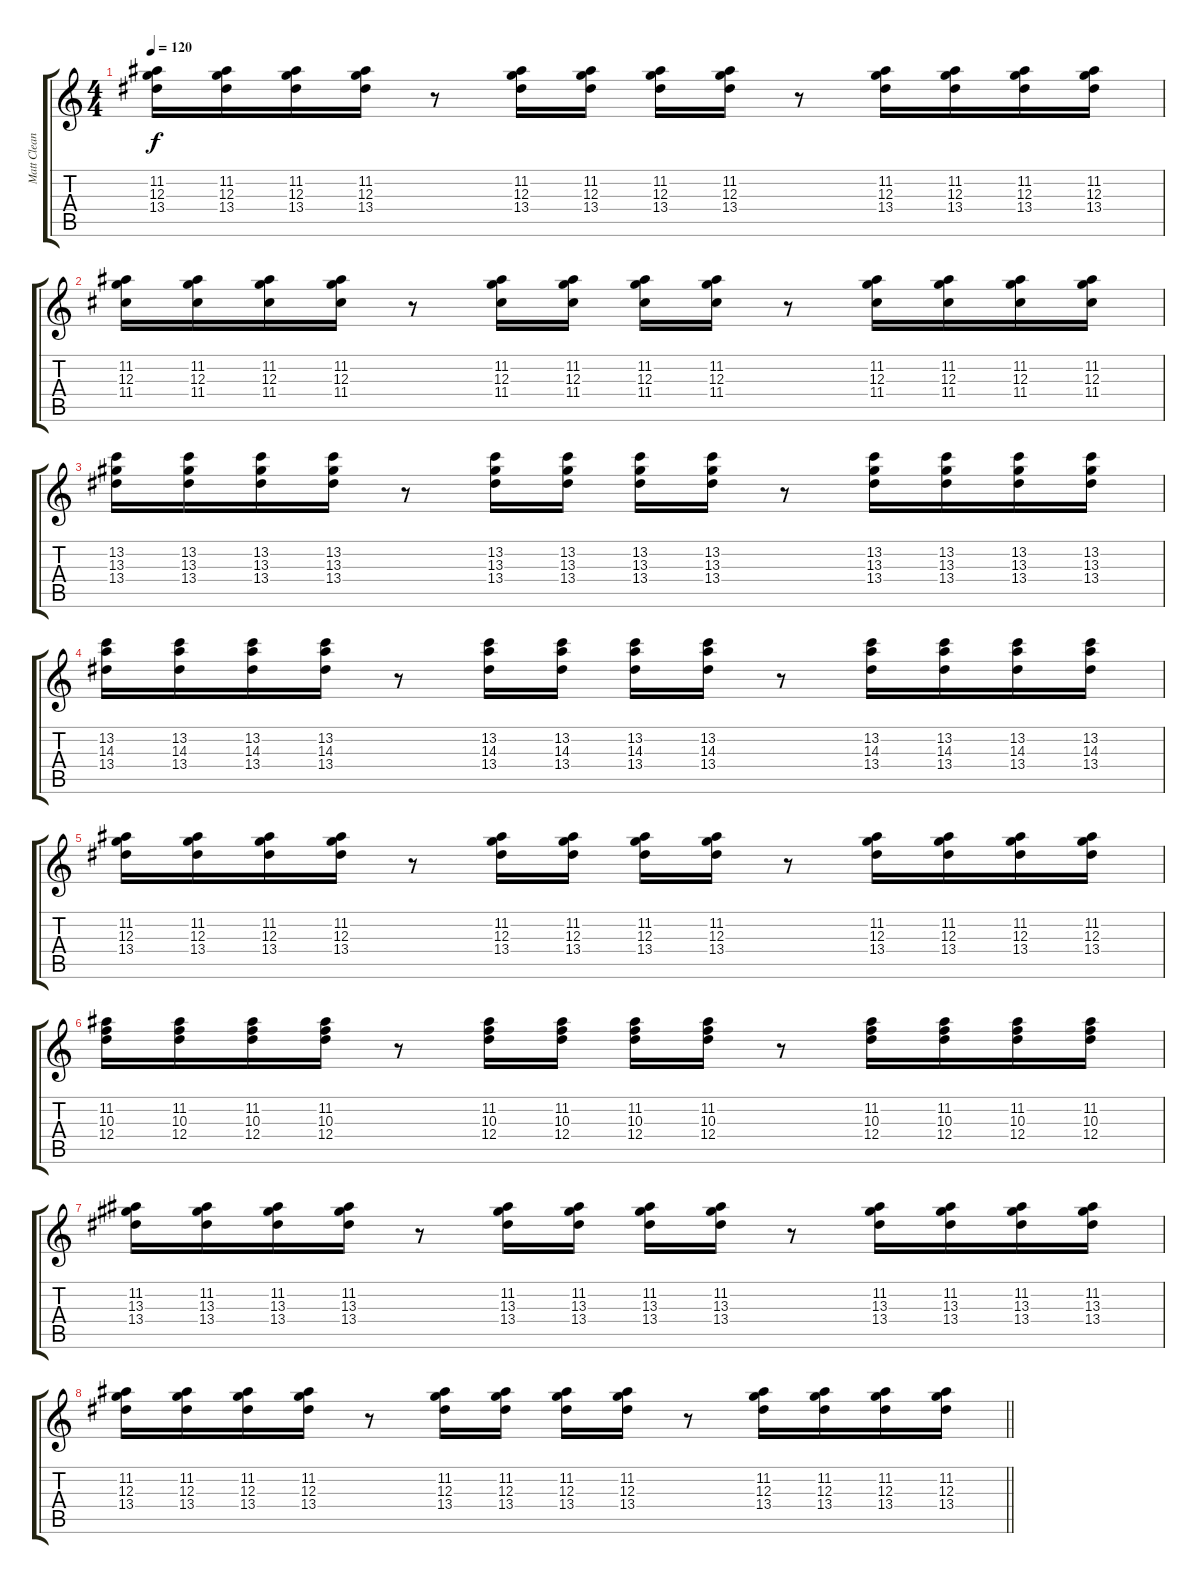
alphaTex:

\track ("Matt Clean" "Matt Clean") {instrument electricguitarclean}
\staff {score tabs}
\tuning (E4 B3 G3 D3 A2 E2) {hide}
\ts (4 4)
\tempo 120
\clef g2
\ks c
(11.2 12.3 13.4).16{dy f} (11.2 12.3 13.4).16 (11.2 12.3 13.4).16 (11.2 12.3 13.4).16 r.8 (11.2 12.3 13.4).16 (11.2 12.3 13.4).16 (11.2 12.3 13.4).16 (11.2 12.3 13.4).16 r.8 (11.2 12.3 13.4).16 (11.2 12.3 13.4).16 (11.2 12.3 13.4).16 (11.2 12.3 13.4).16 |
(11.2 12.3 11.4).16 (11.2 12.3 11.4).16 (11.2 12.3 11.4).16 (11.2 12.3 11.4).16 r.8 (11.2 12.3 11.4).16 (11.2 12.3 11.4).16 (11.2 12.3 11.4).16 (11.2 12.3 11.4).16 r.8 (11.2 12.3 11.4).16 (11.2 12.3 11.4).16 (11.2 12.3 11.4).16 (11.2 12.3 11.4).16 |
(13.2 13.3 13.4).16 (13.2 13.3 13.4).16 (13.2 13.3 13.4).16 (13.2 13.3 13.4).16 r.8 (13.2 13.3 13.4).16 (13.2 13.3 13.4).16 (13.2 13.3 13.4).16 (13.2 13.3 13.4).16 r.8 (13.2 13.3 13.4).16 (13.2 13.3 13.4).16 (13.2 13.3 13.4).16 (13.2 13.3 13.4).16 |
(13.2 14.3 13.4).16 (13.2 14.3 13.4).16 (13.2 14.3 13.4).16 (13.2 14.3 13.4).16 r.8 (13.2 14.3 13.4).16 (13.2 14.3 13.4).16 (13.2 14.3 13.4).16 (13.2 14.3 13.4).16 r.8 (13.2 14.3 13.4).16 (13.2 14.3 13.4).16 (13.2 14.3 13.4).16 (13.2 14.3 13.4).16 |
(11.2 12.3 13.4).16 (11.2 12.3 13.4).16 (11.2 12.3 13.4).16 (11.2 12.3 13.4).16 r.8 (11.2 12.3 13.4).16 (11.2 12.3 13.4).16 (11.2 12.3 13.4).16 (11.2 12.3 13.4).16 r.8 (11.2 12.3 13.4).16 (11.2 12.3 13.4).16 (11.2 12.3 13.4).16 (11.2 12.3 13.4).16 |
(11.2 10.3 12.4).16 (11.2 10.3 12.4).16 (11.2 10.3 12.4).16 (11.2 10.3 12.4).16 r.8 (11.2 10.3 12.4).16 (11.2 10.3 12.4).16 (11.2 10.3 12.4).16 (11.2 10.3 12.4).16 r.8 (11.2 10.3 12.4).16 (11.2 10.3 12.4).16 (11.2 10.3 12.4).16 (11.2 10.3 12.4).16 |
(11.2 13.3 13.4).16 (11.2 13.3 13.4).16 (11.2 13.3 13.4).16 (11.2 13.3 13.4).16 r.8 (11.2 13.3 13.4).16 (11.2 13.3 13.4).16 (11.2 13.3 13.4).16 (11.2 13.3 13.4).16 r.8 (11.2 13.3 13.4).16 (11.2 13.3 13.4).16 (11.2 13.3 13.4).16 (11.2 13.3 13.4).16 |
\barLineRight lightlight
(11.2 12.3 13.4).16 (11.2 12.3 13.4).16 (11.2 12.3 13.4).16 (11.2 12.3 13.4).16 r.8 (11.2 12.3 13.4).16 (11.2 12.3 13.4).16 (11.2 12.3 13.4).16 (11.2 12.3 13.4).16 r.8 (11.2 12.3 13.4).16 (11.2 12.3 13.4).16 (11.2 12.3 13.4).16 (11.2 12.3 13.4).16
